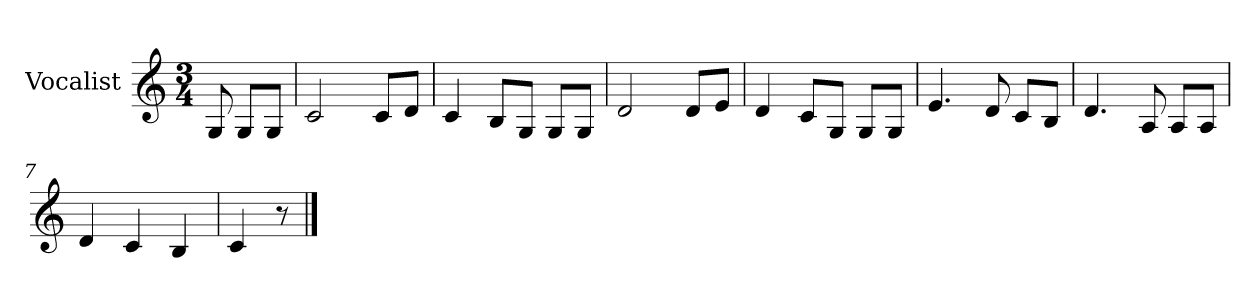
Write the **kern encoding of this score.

**kern
*part1
*staff1
*I"Vocalist
*k[]
*C:
*M3/4
=
8G
8GL
8GJ
=1
2c
8cL
8dJ
=2
4c
8BL
8GJ
8GL
8GJ
=3
2d
8dL
8eJ
=4
4d
8cL
8GJ
8GL
8GJ
=5
4.e
8d
8cL
8BJ
=6
4.d
8A
8AL
8AJ
=7
4d
4c
4B
=8
4c
8r
==
*-
